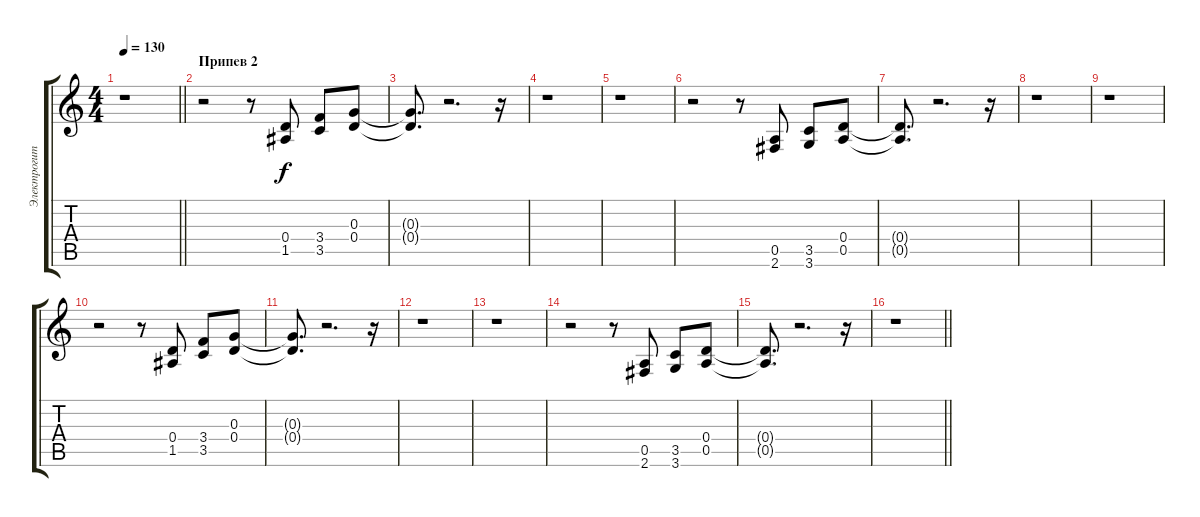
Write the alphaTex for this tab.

\track ("Электрогитара" "Электрогит") {instrument overdrivenguitar}
\staff {score tabs}
\tuning (E4 B3 G3 D3 A2 E2) {hide}
\ts (4 4)
\tempo 130
\clef g2
\barLineRight lightlight
\ks c
r.1{dy f} |
\section ("" "Припев 2")
r.2 r.8 (0.4 1.5).8 (3.4 3.5).8 (0.3 0.4).8 |
(0.3{t} 0.4{t}).8{d} r.2{d} r.16 |
r.1 |
r.1 |
r.2 r.8 (0.5 2.6).8 (3.5 3.6).8 (0.4 0.5).8 |
(0.4{t} 0.5{t}).8{d} r.2{d} r.16 |
r.1 |
r.1 |
r.2 r.8 (0.4 1.5).8 (3.4 3.5).8 (0.3 0.4).8 |
(0.3{t} 0.4{t}).8{d} r.2{d} r.16 |
r.1 |
r.1 |
r.2 r.8 (0.5 2.6).8 (3.5 3.6).8 (0.4 0.5).8 |
(0.4{t} 0.5{t}).8{d} r.2{d} r.16 |
\barLineRight lightlight
r.1
